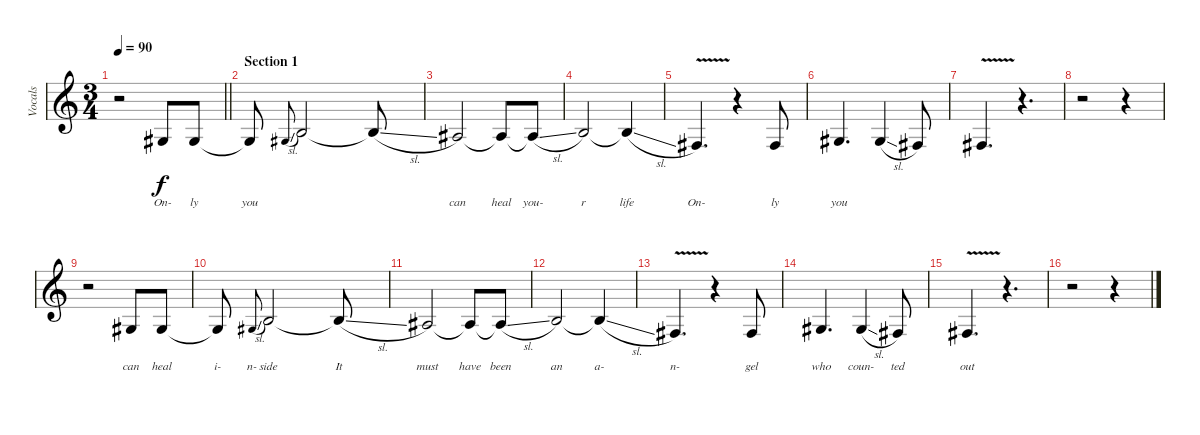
\track ("Vocals" "Vocals") {instrument tenorsax}
\staff {score}
\tuning (E4 B3 G3 D3 A2 E2) {hide}
\ts (3 4)
\tempo 90
\clef g2
\barLineRight lightlight
\ks c
r.2{dy f} 6.4.8{lyrics (0 "On-") lyrics (1 "") lyrics (2 "") lyrics (3 "") lyrics (4 "")} 6.4.8{lyrics (0 "ly") lyrics (1 "") lyrics (2 "") lyrics (3 "") lyrics (4 "")} |
\section ("" "Section 1")
6.4{t}.8{lyrics (0 "you") lyrics (1 "") lyrics (2 "") lyrics (3 "") lyrics (4 "")} 6.4{sl}.8{lyrics (0 "") lyrics (1 "") lyrics (2 "") lyrics (3 "") lyrics (4 "") gr onbeat} 9.4.2{lyrics (0 "") lyrics (1 "") lyrics (2 "") lyrics (3 "") lyrics (4 "")} 9.4{sl t}.8{lyrics (0 "") lyrics (1 "") lyrics (2 "") lyrics (3 "") lyrics (4 "")} |
8.4.2{lyrics (0 "can") lyrics (1 "") lyrics (2 "") lyrics (3 "") lyrics (4 "")} 8.4{t}.8{lyrics (0 "heal") lyrics (1 "") lyrics (2 "") lyrics (3 "") lyrics (4 "")} 8.4{sl t}.8{lyrics (0 "you-") lyrics (1 "") lyrics (2 "") lyrics (3 "") lyrics (4 "")} |
9.4.2{lyrics (0 "r") lyrics (1 "") lyrics (2 "") lyrics (3 "") lyrics (4 "")} 9.4{sl t}.4{lyrics (0 "life") lyrics (1 "") lyrics (2 "") lyrics (3 "") lyrics (4 "")} |
4.4{v}.4{d lyrics (0 "On-") lyrics (1 "") lyrics (2 "") lyrics (3 "") lyrics (4 "")} r.4 4.4.8{lyrics (0 "ly") lyrics (1 "") lyrics (2 "") lyrics (3 "") lyrics (4 "")} |
6.4.4{d lyrics (0 "you") lyrics (1 "") lyrics (2 "") lyrics (3 "") lyrics (4 "")} 6.4{sl}.4{lyrics (0 "") lyrics (1 "") lyrics (2 "") lyrics (3 "") lyrics (4 "")} 4.4.8{lyrics (0 "") lyrics (1 "") lyrics (2 "") lyrics (3 "") lyrics (4 "")} |
4.4{v}.4{d lyrics (0 "") lyrics (1 "") lyrics (2 "") lyrics (3 "") lyrics (4 "")} r.4{d} |
r.2 r.4 |
r.2 6.4.8{lyrics (0 "can") lyrics (1 "") lyrics (2 "") lyrics (3 "") lyrics (4 "")} 6.4.8{lyrics (0 "heal") lyrics (1 "") lyrics (2 "") lyrics (3 "") lyrics (4 "")} |
6.4{t}.8{lyrics (0 "i-") lyrics (1 "") lyrics (2 "") lyrics (3 "") lyrics (4 "")} 6.4{sl}.8{lyrics (0 "n-") lyrics (1 "") lyrics (2 "") lyrics (3 "") lyrics (4 "") gr onbeat} 9.4.2{lyrics (0 "side") lyrics (1 "") lyrics (2 "") lyrics (3 "") lyrics (4 "")} 9.4{sl t}.8{lyrics (0 "It") lyrics (1 "") lyrics (2 "") lyrics (3 "") lyrics (4 "")} |
8.4.2{lyrics (0 "must") lyrics (1 "") lyrics (2 "") lyrics (3 "") lyrics (4 "")} 8.4{t}.8{lyrics (0 "have") lyrics (1 "") lyrics (2 "") lyrics (3 "") lyrics (4 "")} 8.4{sl t}.8{lyrics (0 "been") lyrics (1 "") lyrics (2 "") lyrics (3 "") lyrics (4 "")} |
9.4.2{lyrics (0 "an") lyrics (1 "") lyrics (2 "") lyrics (3 "") lyrics (4 "")} 9.4{sl t}.4{lyrics (0 "a-") lyrics (1 "") lyrics (2 "") lyrics (3 "") lyrics (4 "")} |
4.4{v}.4{d lyrics (0 "n-") lyrics (1 "") lyrics (2 "") lyrics (3 "") lyrics (4 "")} r.4 4.4.8{lyrics (0 "gel") lyrics (1 "") lyrics (2 "") lyrics (3 "") lyrics (4 "")} |
6.4.4{d lyrics (0 "who") lyrics (1 "") lyrics (2 "") lyrics (3 "") lyrics (4 "")} 6.4{sl}.4{lyrics (0 "coun-") lyrics (1 "") lyrics (2 "") lyrics (3 "") lyrics (4 "")} 4.4.8{lyrics (0 "ted") lyrics (1 "") lyrics (2 "") lyrics (3 "") lyrics (4 "")} |
4.4{v}.4{d lyrics (0 "out") lyrics (1 "") lyrics (2 "") lyrics (3 "") lyrics (4 "")} r.4{d} |
r.2 r.4
